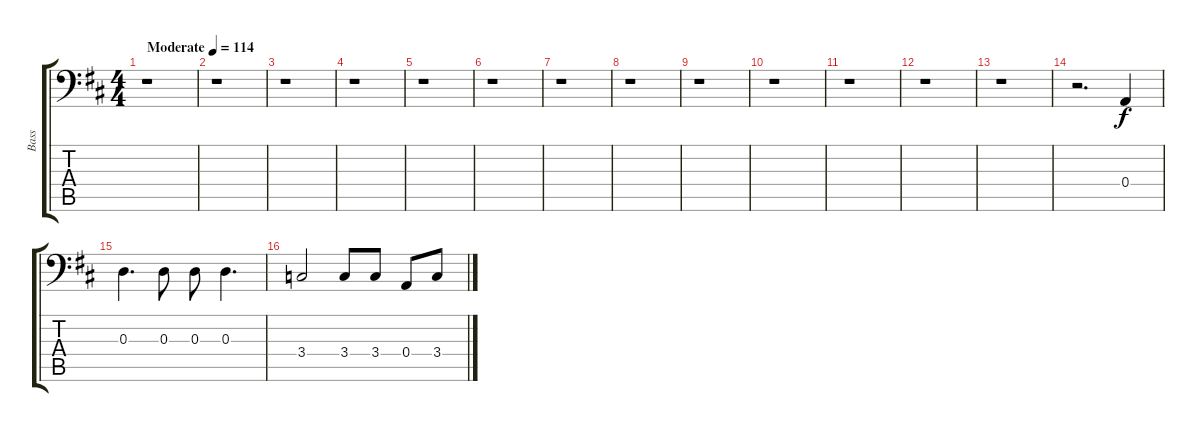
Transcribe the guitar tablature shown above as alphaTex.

\track ("Bass" "Bass") {instrument electricbassfinger}
\staff {score tabs}
\tuning (C3 G2 D2 A1 E1 B0) {hide}
\ts (4 4)
\tempo (114 "Moderate")
\clef f4
\ks d
r.1{dy f instrument electricbassfinger} |
r.1 |
r.1 |
r.1 |
r.1 |
r.1 |
r.1 |
r.1 |
r.1 |
r.1 |
r.1 |
r.1 |
r.1 |
r.2{d} 0.4.4 |
0.3.4{d} 0.3.8 0.3.8 0.3.4{d} |
3.4.2 3.4.8 3.4.8 0.4.8 3.4.8
